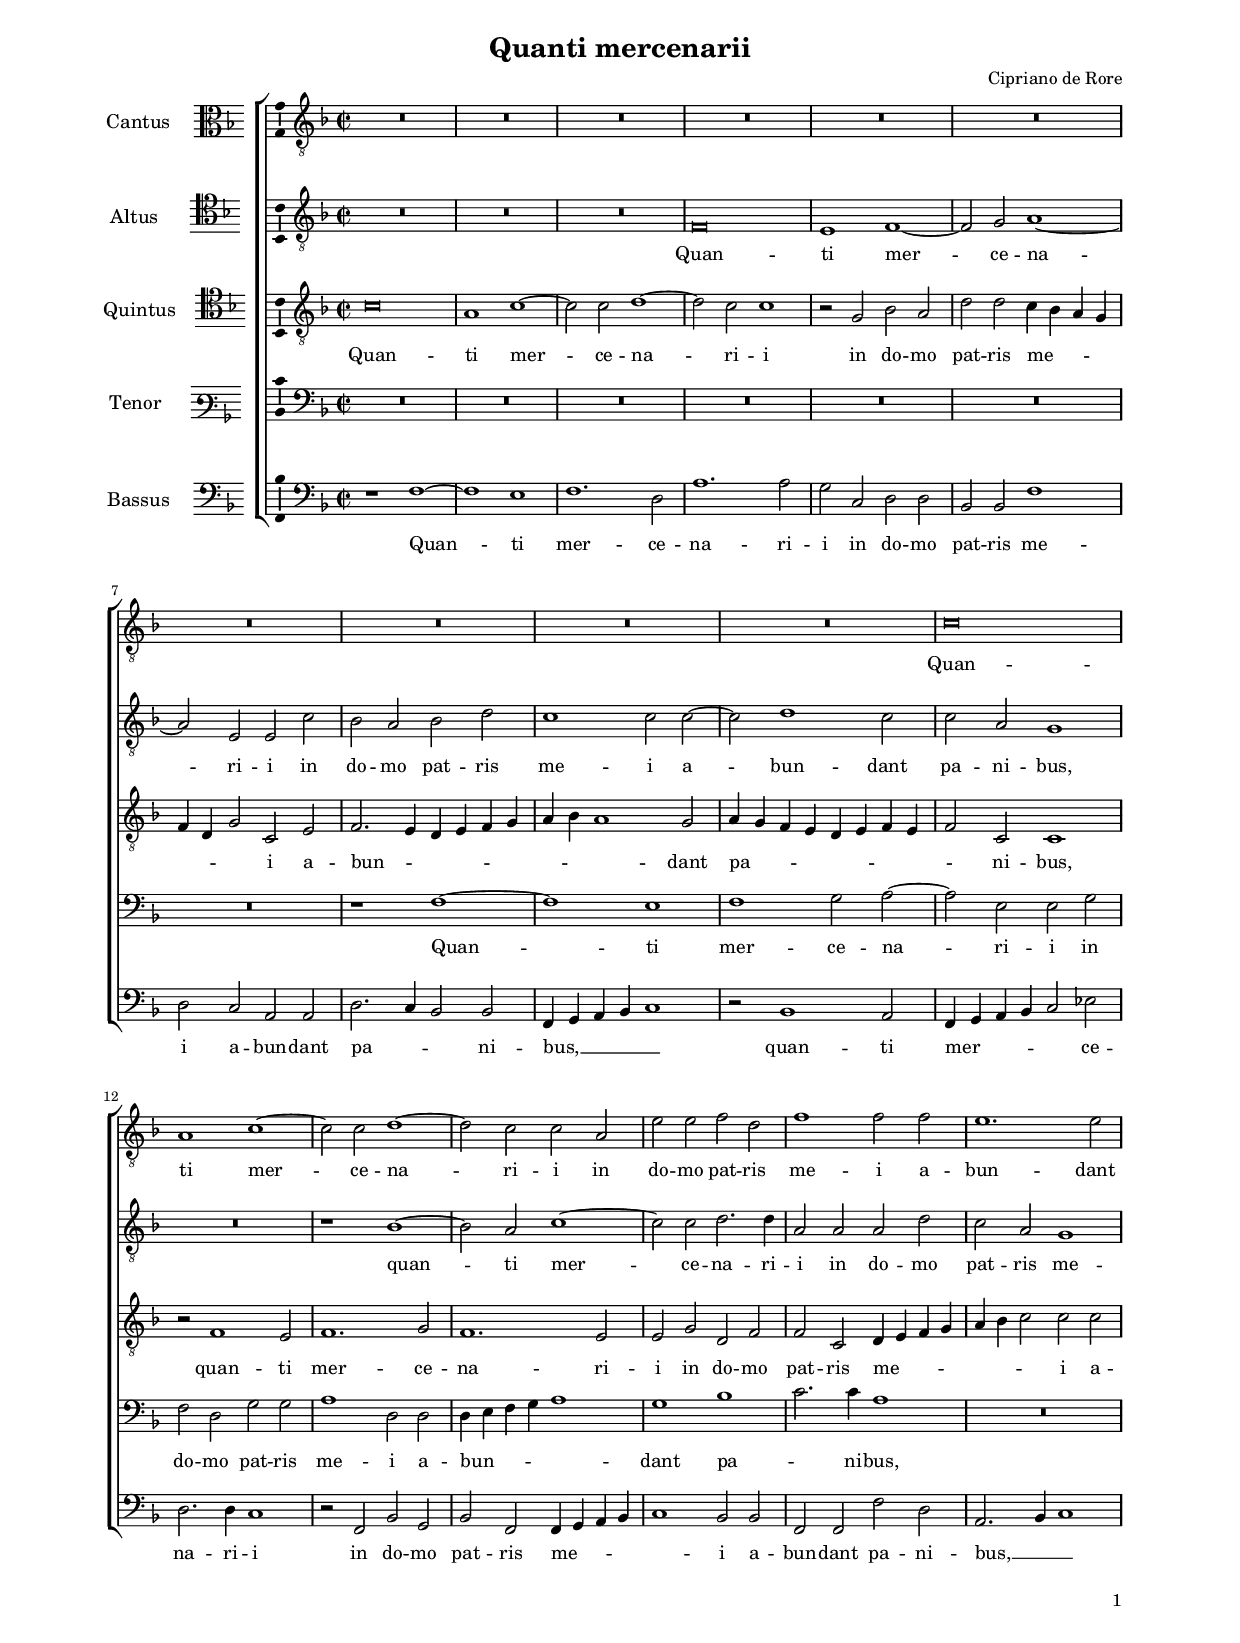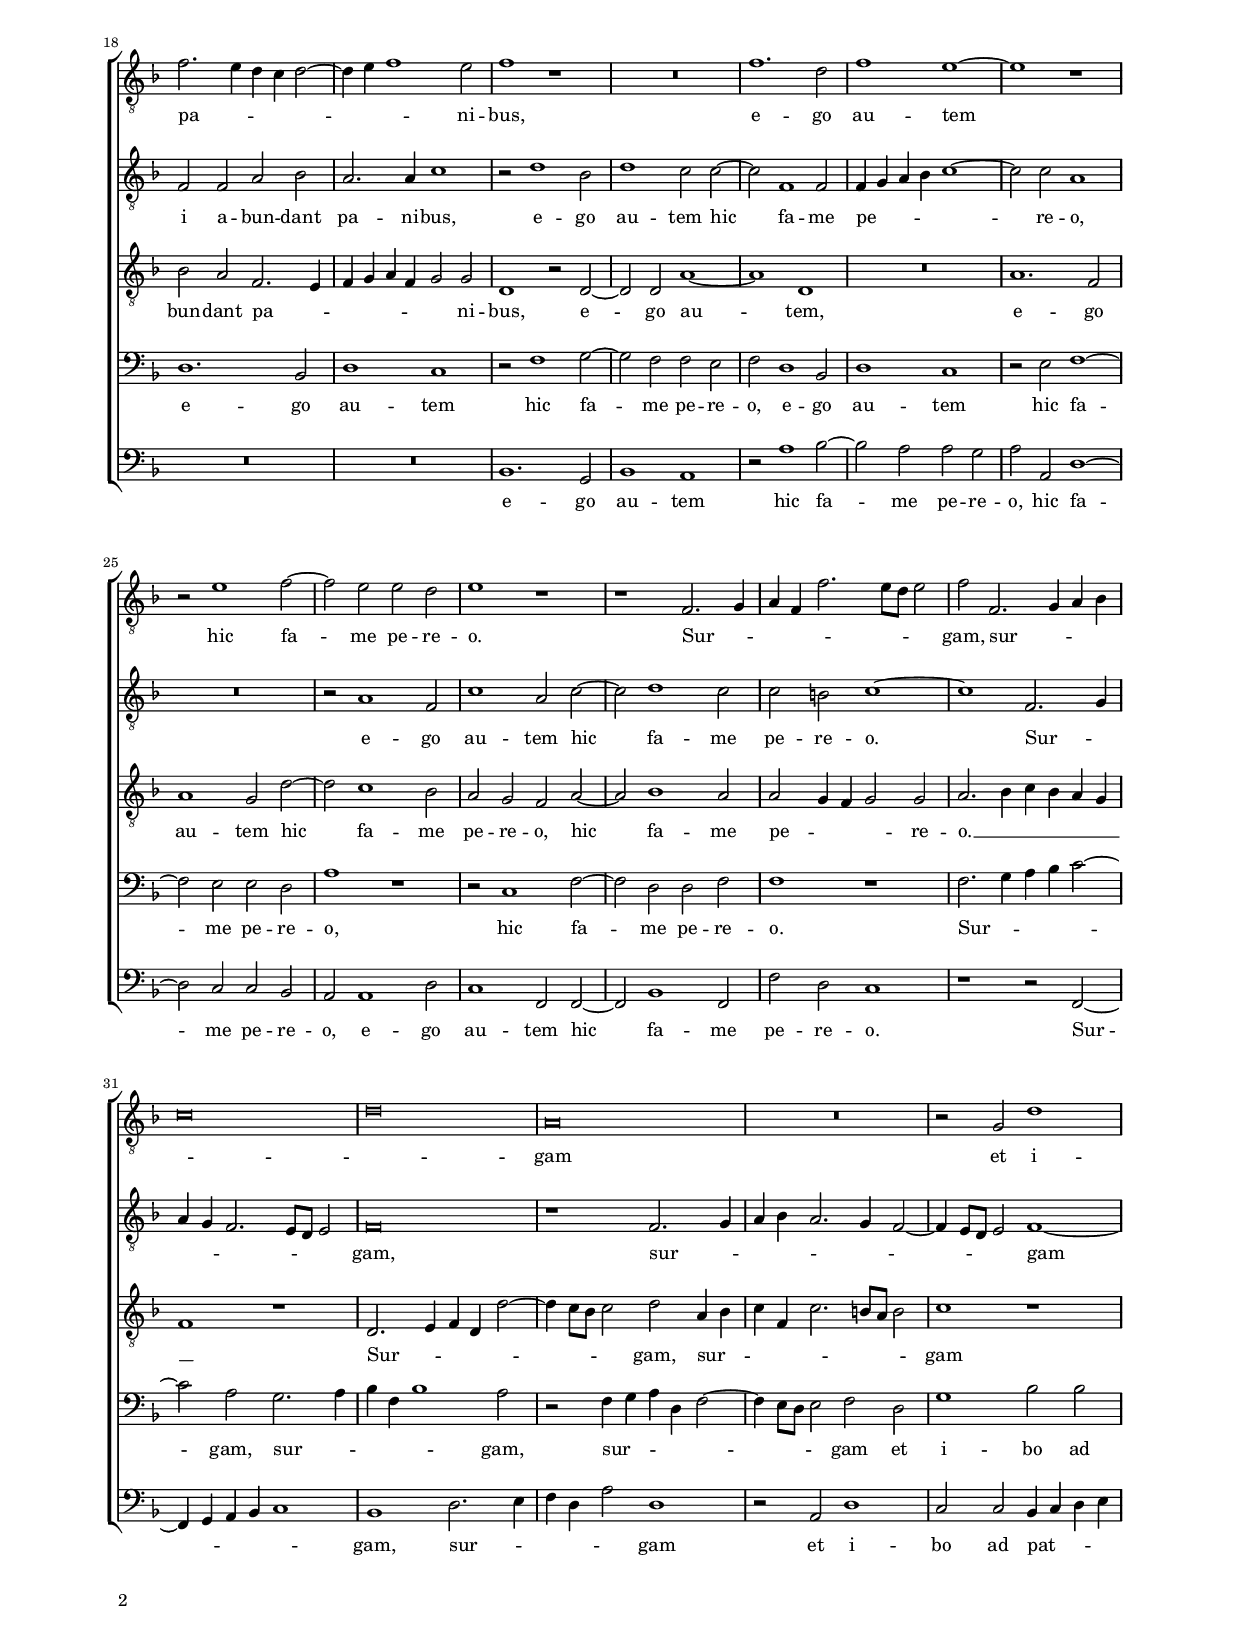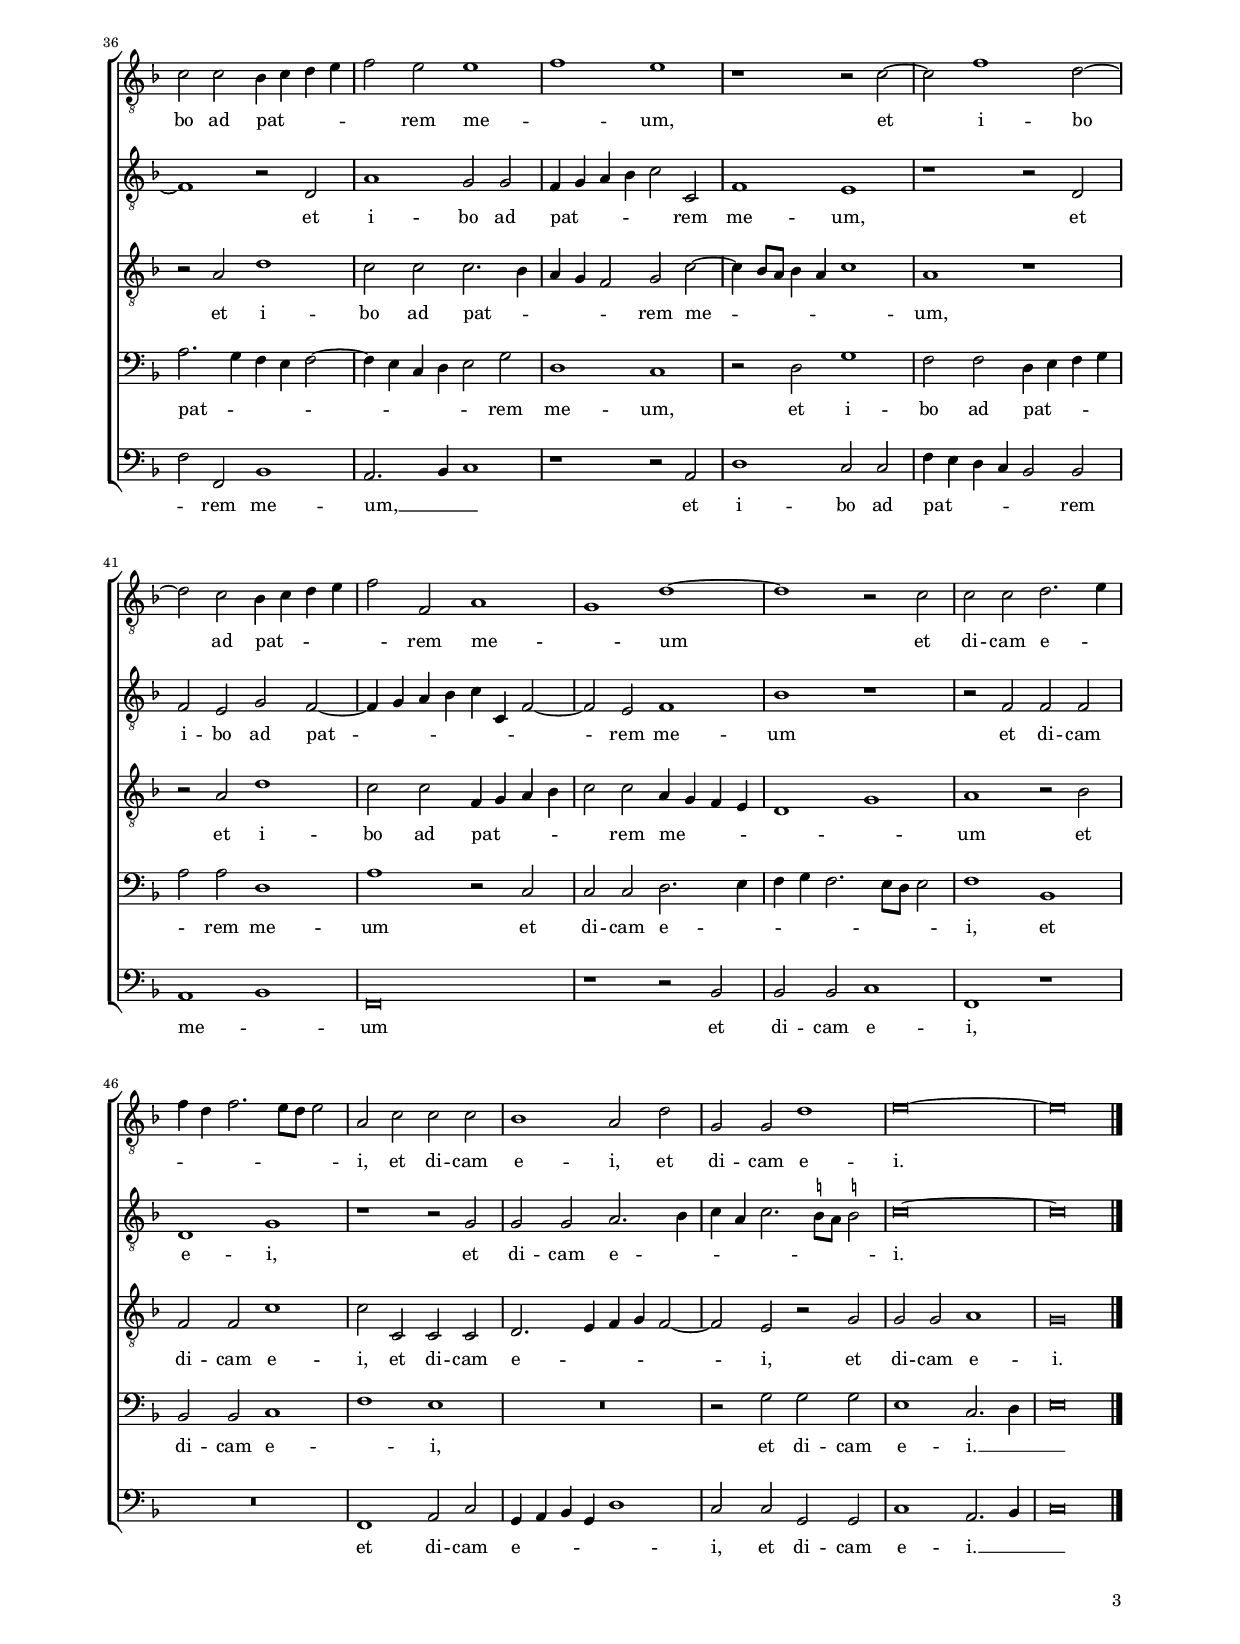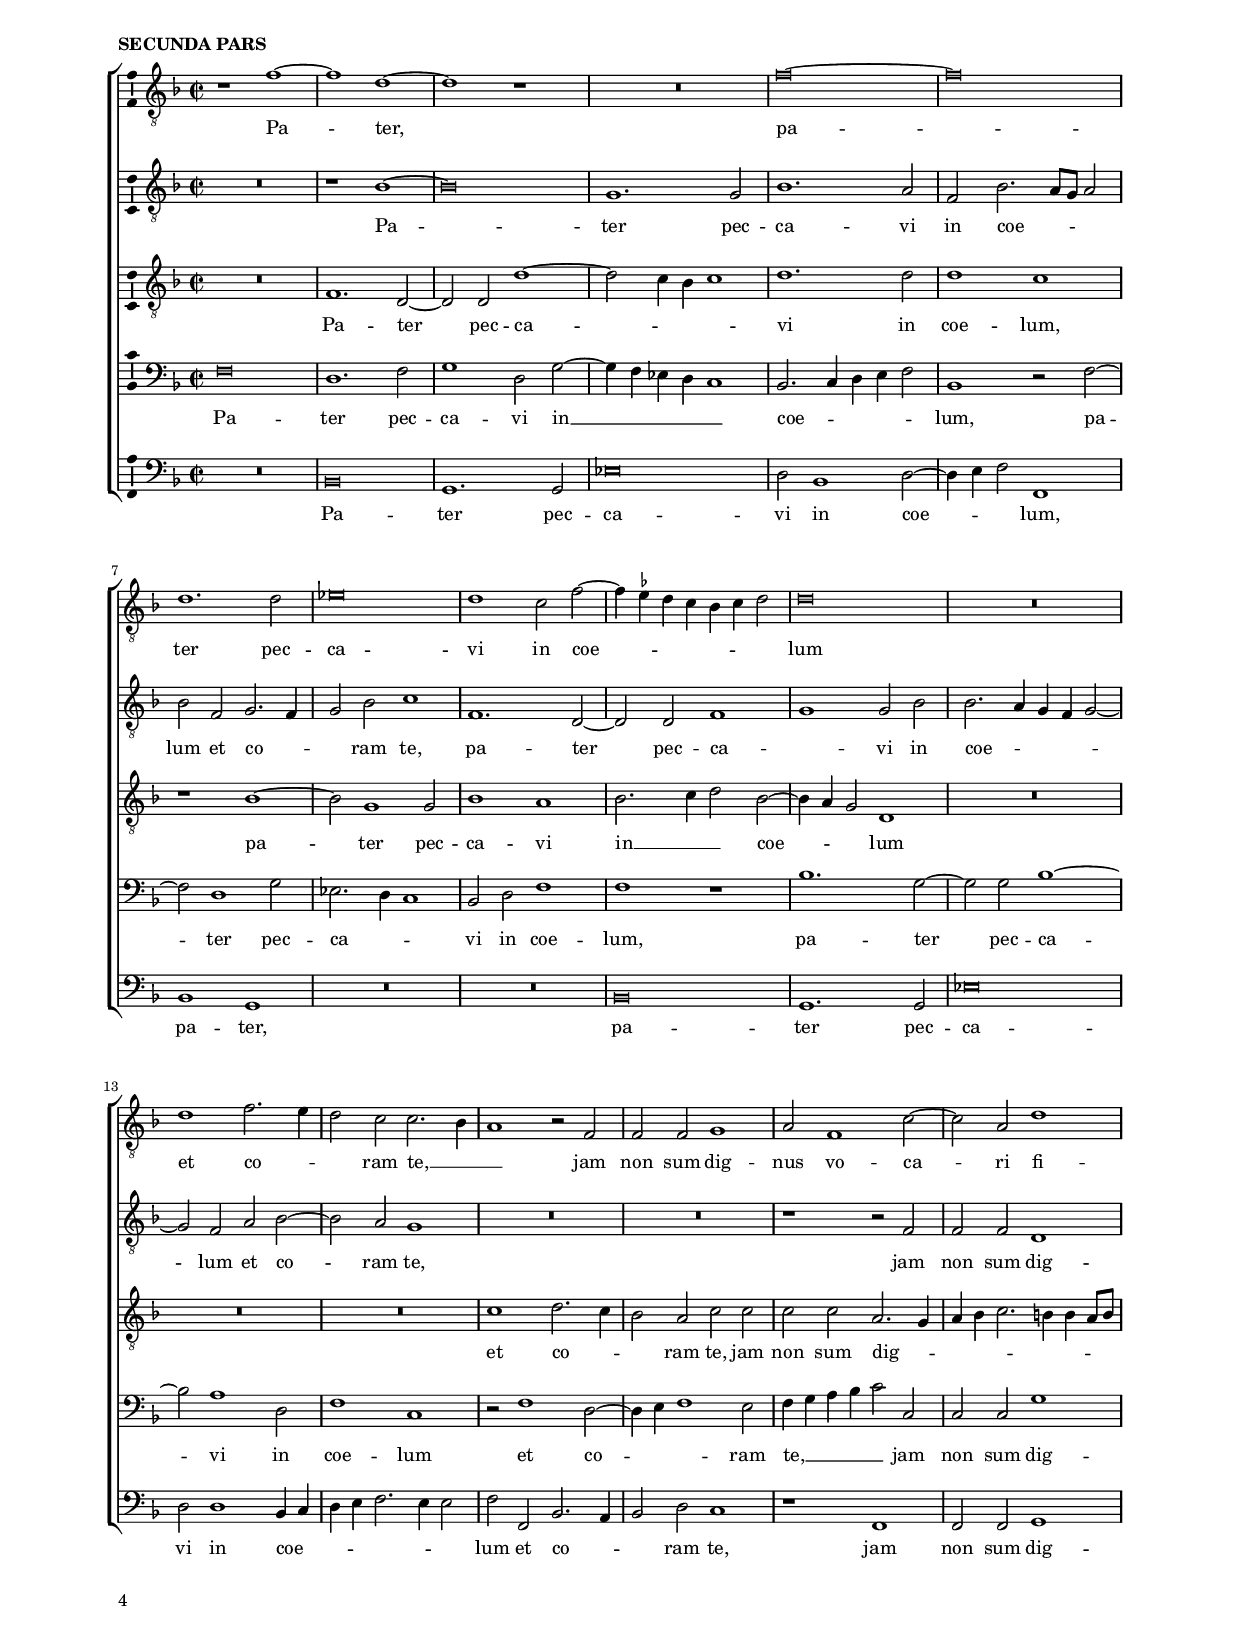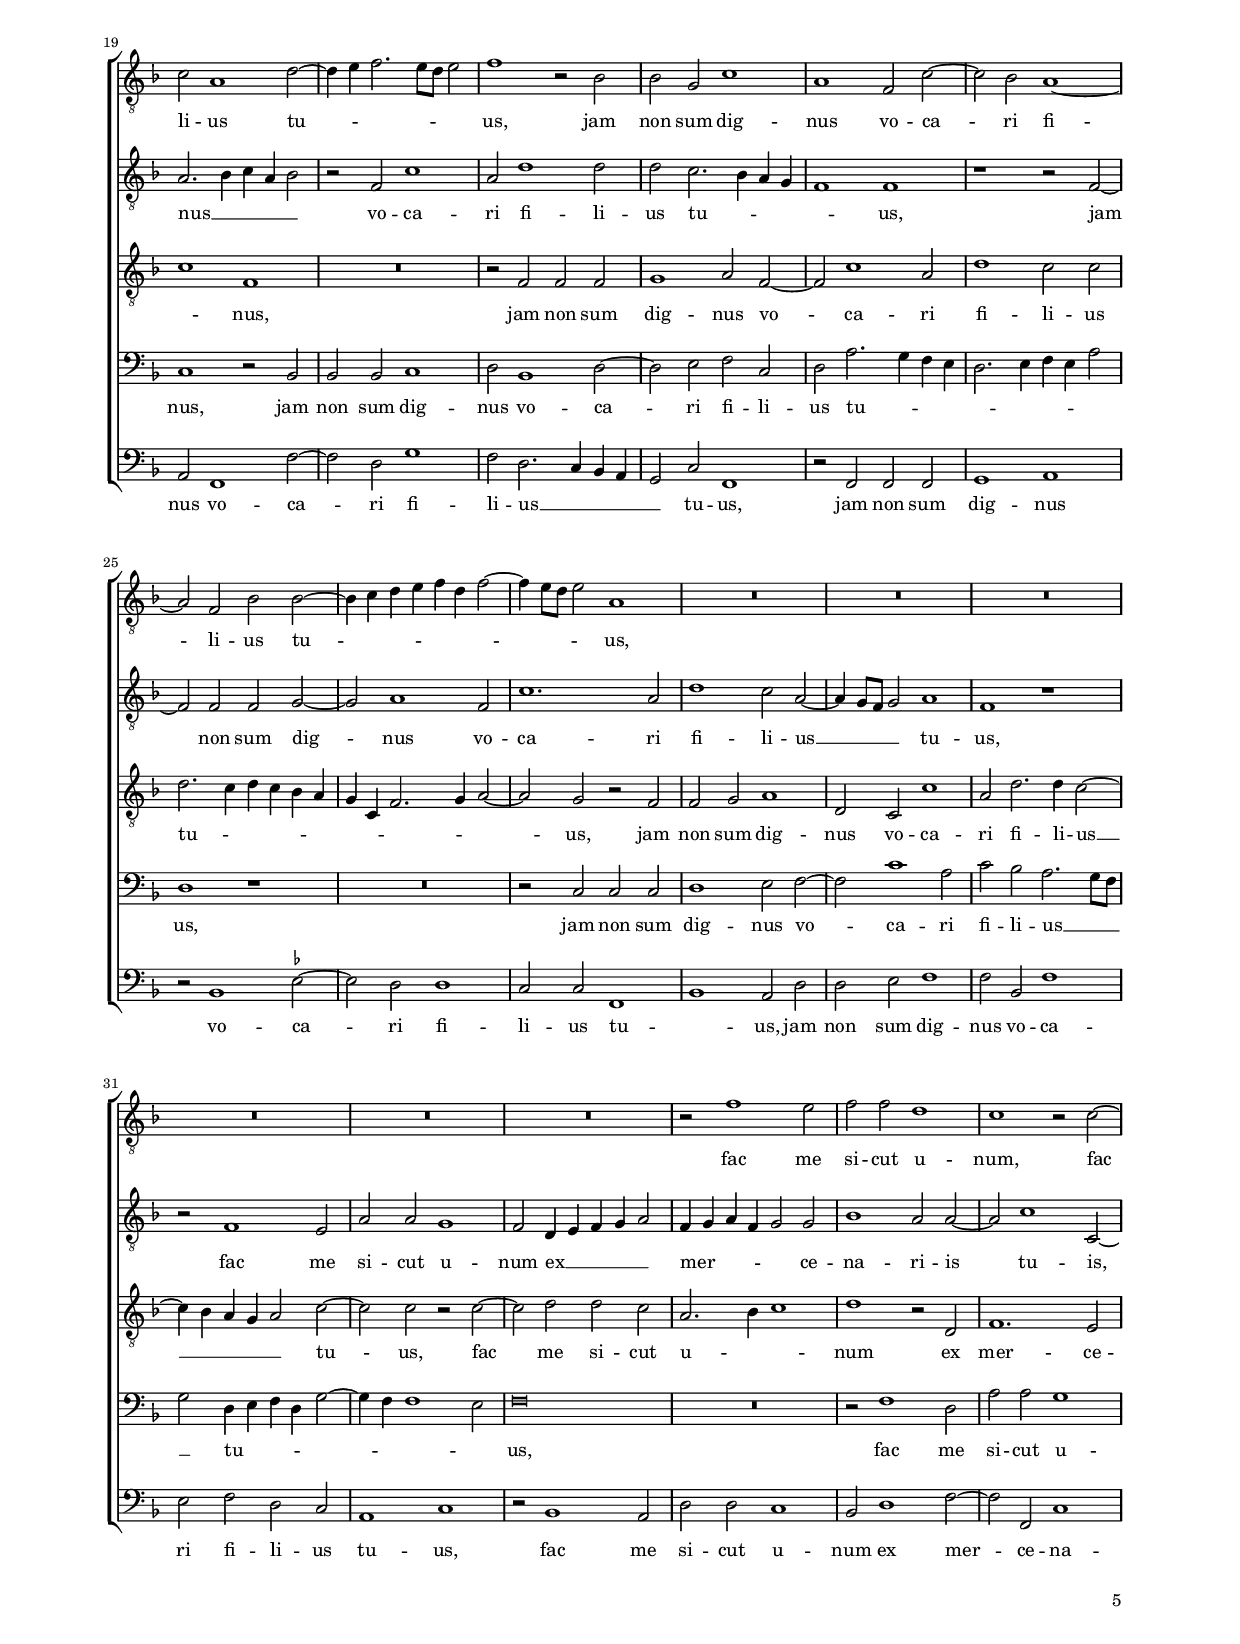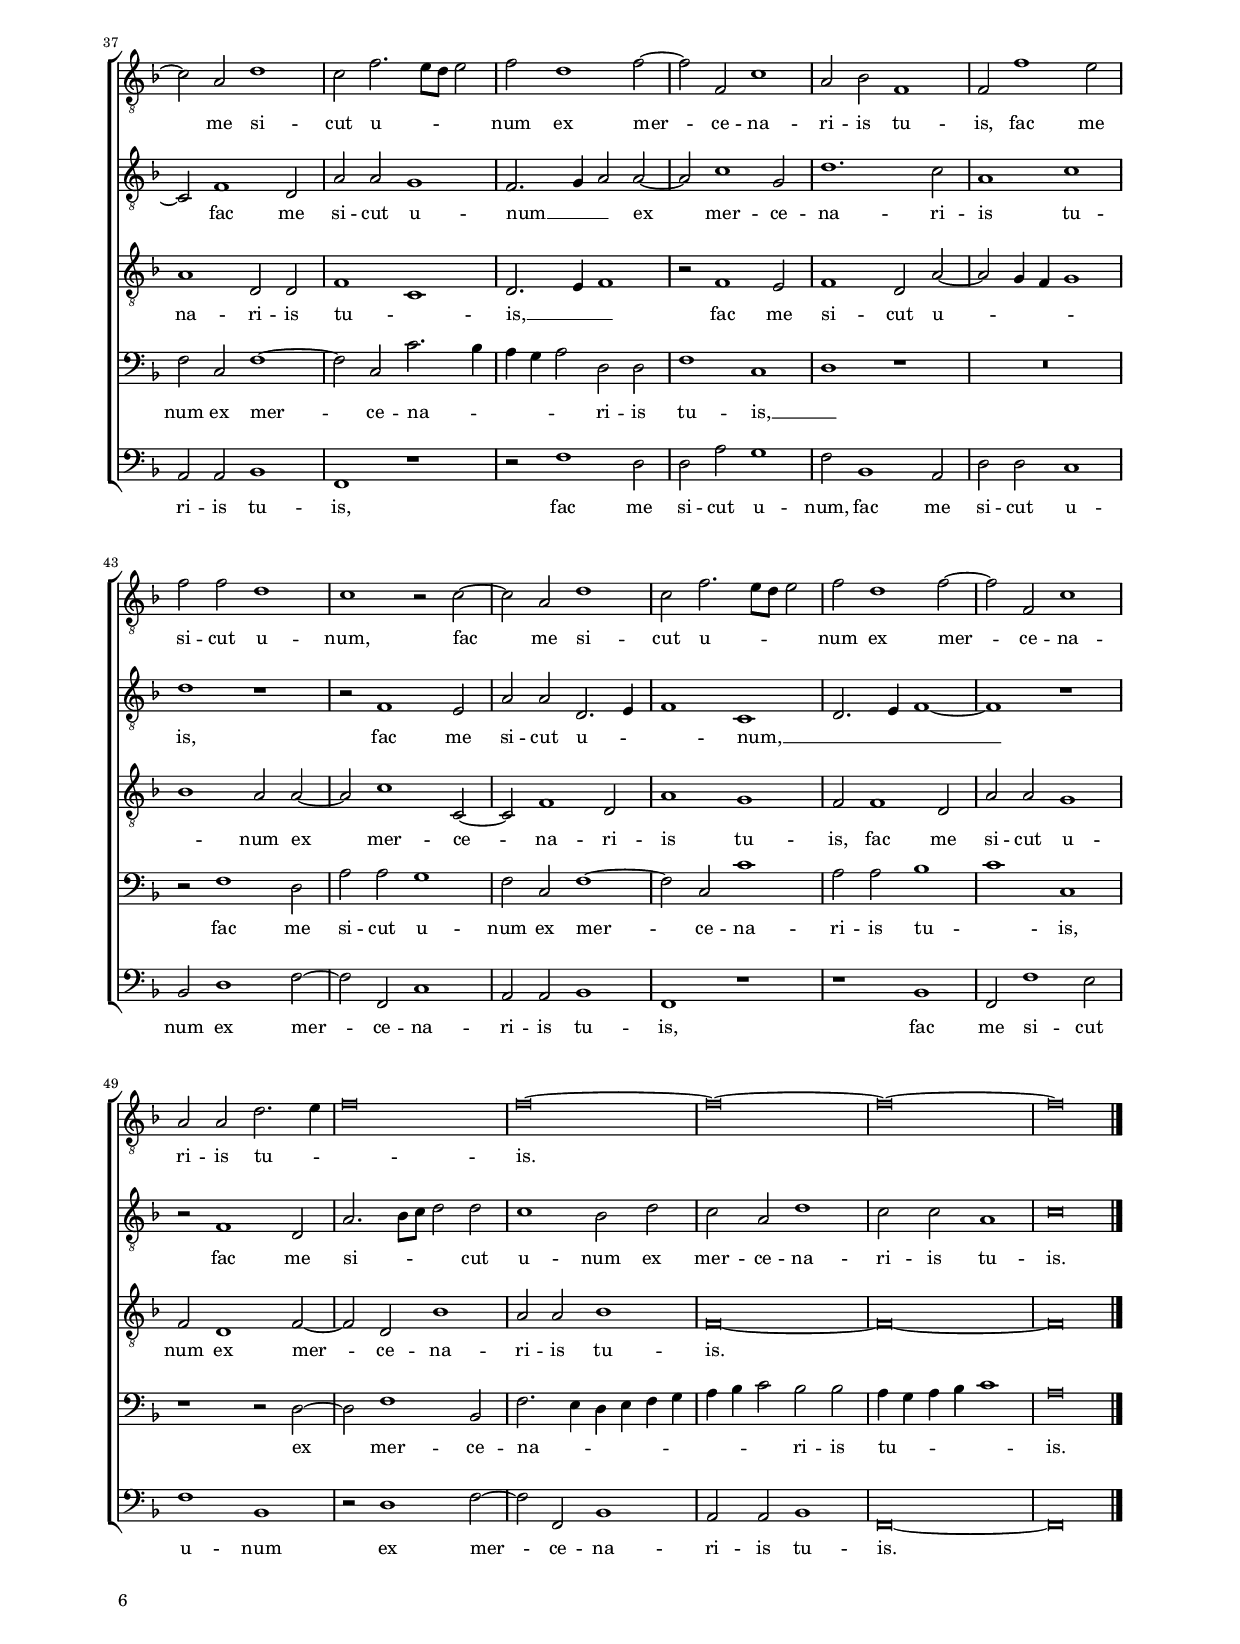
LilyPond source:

\header
{
  title="Quanti mercenarii"
  composer="Cipriano de Rore"
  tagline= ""
}

\version "2.18.2"
\language deutsch
#(set-global-staff-size 15)
% #(set-default-paper-size "letter")
#(ly:set-option 'point-and-click #f)

	
	ficta = { \once \set suggestAccidentals = ##t }
	
	forget = #(define-music-function (parser location music) (ly:music?) #{
		\accidentalStyle forget
		$music
		\accidentalStyle default
		#})
	
	m = \melisma
	me = \melismaEnd


\paper
	{
	top-margin = 1.8 \cm
	bottom-margin = 1.2 \cm
	left-margin = 2 \cm
	right-margin = 2 \cm
	ragged-bottom = ##f
	ragged-last-bottom = ##t
	print-page-number = ##f
	score-system-spacing = #'((basic-distance . 16) (minimum-distance . 14) (padding . 5) (strechability . 150))
	system-system-spacing = #'((basic-distance . 16) (minimum-distance . 14) (padding . 5) (strechability . 150))
        oddFooterMarkup=\markup   \fill-line { "" \fromproperty #'page:page-number-string }
        evenFooterMarkup=\markup  \fill-line { \fromproperty #'page:page-number-string "" }
        last-bottom-spacing = #'((basic-distance . 12) (minimum-distance . 7) (padding . 4))
%	systems-per-page = 3
%	page-count = 6
%	min-systems-per-page = 3
	}

global = {
	\key f \major
	\time 2/2 \set Score.measureLength = #(ly:make-moment 2/1)
        \set Score.tempoHideNote = ##t
        \tempo 2 = 90
        \skip 1*2*51 \bar "|."
	}
	

incipitcantus = \markup { \score {
	{
	\set Staff.instrumentName = \markup { \fontsize #1 "Cantus" }
	\key f \major
	\clef alto
	s4 \bar ""
	}
	\layout  {
	raggedright = ##t
	indent = 1.8 \cm
	line-width = 2.5 \cm
	\context { \Staff \remove Time_signature_engraver }
	\override Staff.Clef.Y-extent = #'(0 . 0)
	}} \hspace #1 }
      
      
incipitaltus = \markup { \score {
	{
	\set Staff.instrumentName = \markup { \fontsize #1 "Altus" }
	\key f \major
	\clef tenor
	s4 \bar ""
	}
	\layout  {
	raggedright = ##t
	indent = 1.8 \cm
	line-width = 2.5 \cm
	\context { \Staff \remove Time_signature_engraver }
	\override Staff.Clef.Y-extent = #'(0 . 0)
	}} \hspace #1 }
      
      
incipitquintus = \markup { \score {
	{
	\set Staff.instrumentName = \markup { \fontsize #1 "Quintus" }
	\key f \major
	\clef tenor
	s4 \bar ""
	}
	\layout  {
	raggedright = ##t
	indent = 1.8 \cm
	line-width = 2.5 \cm
	\context { \Staff \remove Time_signature_engraver }
	\override Staff.Clef.Y-extent = #'(0 . 0)
	}} \hspace #1 }
      

incipittenor = \markup { \score {
	{
	\set Staff.instrumentName = \markup { \fontsize #1 "Tenor" }
	\key f \major
	\clef varbaritone
	s4 \bar ""
	}
	\layout  {
	raggedright = ##t
	indent = 1.8 \cm
	line-width = 2.5 \cm
	\context { \Staff \remove Time_signature_engraver }
	\override Staff.Clef.Y-extent = #'(0 . 0)
	}} \hspace #1 }

      
incipitbassus = \markup { \score {
	{
	\set Staff.instrumentName = \markup { \fontsize #1 "Bassus" }
	\key f \major
	\clef bass
	s4 \bar ""
	}
	\layout  {
	raggedright = ##t
	indent = 1.8 \cm
	line-width = 2.5 \cm
	\context { \Staff \remove Time_signature_engraver }
	\override Staff.Clef.Y-extent = #'(0 . 0)
	}} \hspace #1 }


cantus =  \relative c'
	{
	R\breve
	R\breve
	R\breve
	R\breve
%5
	R\breve |
	R\breve
	R\breve
	R\breve
	R\breve
%10
	R\breve |
	c\breve
	a1 c~
	c2 c d1~
	d2 c c a
%15
	e'2 e f d |
	f1 f2 f
	e1. e2
	f2. e4 d c d2~
	d4 e f1 e2
%20
	f1 r |
	R\breve
	f1. d2
	f1 e~
	e1 r
%25
	r2 e1 f2~ |
	f2 e e d
	e1 r
	r1 f,2. g4
	a4 f f'2. e8 d e2
%30
	f2 f,2. g4 a b |
	c\breve
	d\breve
	a\breve
	R\breve
%35
	r2 g d'1 |
	c2 c b4 c d e
	f2 e e1
	f1 e
	r1 r2 c~
%40
	c2 f1 d2~ |
	d2 c b4 c d e
	f2 f, a1
	g1 d'~
	d1 r2 c
%45
	c2 c d2. e4 |
	f4 d f2. e8 d e2
	a,2 c c c
	b1 a2 d
	g,2 g d'1
%50
	e\breve~
    e\breve |
	}


altus =  \relative c'
    {
	R\breve
	R\breve
	R\breve
	f,\breve
%5
	e1 f~ |
	f2 g a1~
	a2 e e c'
	b2 a b d
	c1 c2 c~
%10
	c2 d1 c2 |
	c2 a g1
	R\breve
	r1 b~
	b2 a c1~
%15
	c2 c d2. d4 |
	a2 a a d
	c2 a g1
	f2 f a b
	a2. a4 c1
%20
	r2 d1 b2 |
	d1 c2 c~
	c2 f,1 f2
	f4 g a b c1~
	c2 c a1
%25
	R\breve |
	r2 a1 f2
	c'1 a2 c~
	c2 d1 c2
	c2 h c1~
%30
	c1 f,2. g4 |
	a4 g f2. e8 d e2
	f\breve
	r1 f2. g4
	a4 b a2. g4 f2~
%35
	f4 e8 d e2 f1~ |
	f1 r2 d
	a'1 g2 g
	f4 g a b c2 c,
	f1 e
%40
	r1 r2 d |
	f2 e g f~
	f4 g a b c c, f2~
	f2 e f1
	b1 r
%45
	r2 f f f |
	d1 g
	r1 r2 g
	g2 g a2. b4
	c4 a c2. \stemDown \ficta h8 a \stemNeutral \ficta h!2
%50
	c\breve~
    c\breve |
	}


quintus =  \relative c'
	{
	c\breve
	a1 c~
	c2 c d1~
	d2 c c1
%5
	r2 g b a |
	d2 d c4 b a g
	f4 d g2 c, e
	f2. e4 d e f g
	a4 b a1 g2
%10
	a4 g f e d e f e |
	f2 c c1
	r2 f1 e2
	f1. g2
	f1. e2
%15
	e2 g d f |
	f2 c d4 e f g
	a4 b c2 c c
	b2 a f2. e4
	f4 g a f g2 g
%20
	d1 r2 d~ |
	d2 d a'1~
	a1 d,
	R\breve
	a'1. f2
%25
	a1 g2 d'~ |
	d2 c1 b2
	a2 g f a~
	a2 b1 a2
	a2 g4 f g2 g
%30
	a2. b4 c b a g |
	f1 r
	d2. e4 f d d'2~
	d4 c8 b c2 d a4 b
	c4 f, c'2. h8 a h2
%35
	c1 r |
	r2 a d1
	c2 c c2. b4
	a4 g f2 g c~
	c4 b8 a b4 a c1 
%40
	a1 r |
	r2 a d1
	c2 c f,4 g a b
	c2 c a4 g f e
	d1 g
%45
	a1 r2 b |
	f2 f c'1
	c2 c, c c
	d2. e4 f g f2~
	f2 e r g
%50
	g2 g a1 |
	g\breve |
	}


tenor  =  \relative c
	{
	R\breve
	R\breve
	R\breve
	R\breve
%5
	R\breve |
	R\breve
	R\breve
	r1 f~
	f1 e
%10
	f1 g2 a~ |
	a2 e e g
	f2 d g g
	a1 d,2 d
	d4 e f g a1
%15
	g1 b |
	c2. c4 a1
	R\breve
	d,1. b2
	d1 c
%20
	r2 f1 g2~ |
	g2 f f e
	f2 d1 b2
	d1 c
	r2 e f1~
%25
	f2 e e d |
	a'1 r
	r2 c,1 f2~
	f2 d d f
	f1 r
%30
	f2. g4 a b c2~ |
	c2 a g2. a4
	b4 f b1 a2
	r2 f4 g a d, f2~
	f4 e8 d e2 f2 d
%35
	g1 b2 b |
	a2. g4 f e f2~
	f4 e c d e2 g
	d1 c
	r2 d g1
%40
	f2 f d4 e f g |
	a2 a d,1
	a'1 r2 c,
	c2 c d2. e4
	f4 g f2. e8 d e2
%45
	f1 b, |
	b2 b c1
	f1 e
	R\breve
	r2 g g g
%50
	e1 c2. d4 |
	e\breve |
	}


bassus  =  \relative c
	{
	r1 f~
	f1 e
	f1. d2
	a'1. a2
%5
	g2 c, d d |
	b2 b f'1
	d2 c a a
	d2. c4 b2 b
	f4 g a b c1
%10
	r2 b1 a2 |
	f4 g a b c2 es
	d2. d4 c1
	r2 f, b g
	b2 f f4 g a b
%15
	c1 b2 b |
	f2 f f' d
	a2. b4 c1
	R\breve
	R\breve
%20
	b1. g2 |
	b1 a
	r2 a'1 b2~
	b2 a a g
	a2 a, d1~
%25
	d2 c c b |
	a2 a1 d2
	c1 f,2 f~
	f2 b1 f2
	f'2 d c1
%30
	r1 r2 f,~ |
	f4 g a b c1
	b1 d2. e4
	f4 d a'2 d,1
	r2 a d1
%35
	c2 c b4 c d e |
	f2 f, b1
	a2. b4 c1
	r1 r2 a
	d1 c2 c
%40
	f4 e d c b2 b |
	a1 b
	f\breve
	r1 r2 b
	b2 b c1
%45
	f,1 r |
	R\breve
	f1 a2 c
	g4 a b g d'1
	c2 c g g
%50
	c1 a2. b4 |
	c\breve |
	}


lyricscantus = \lyricmode {
	Quan -- ti mer -- ce -- na -- ri -- i in do -- mo pat -- ris me -- i a -- bun -- dant pa -- _ _ _ _ _ _ ni -- bus,
    e -- go au -- tem hic fa -- me pe -- re -- o.
    Sur -- _ _ _ _ _ _ _ gam,
    sur -- _ _ _ _ _ gam
    et i -- bo ad pat -- _ _ _ _ rem me -- _ um,
    et i -- bo ad pat -- _ _ _ _ rem me -- _ um
    et di -- cam e -- _ _ _ _ _ _ _ i,
    et di -- cam e -- i,
    et di -- cam e -- i.
	}


lyricsaltus = \lyricmode {
	Quan -- ti mer -- ce -- na -- ri -- i in do -- mo pat -- ris me -- i a -- bun -- dant pa -- ni -- bus,
    quan -- ti mer -- ce -- na -- ri -- i in do -- mo pat -- ris me -- i a -- bun -- dant pa -- ni -- bus,
    e -- go au -- tem hic fa -- me pe -- _ _ _ _ re -- o,
    e -- go au -- tem hic fa -- me pe -- re -- o.
    Sur -- _ _ _ _ _ _ _ gam,
    sur -- _ _ _ _ _ _ _ _ _ gam
    et i -- bo ad pat -- _ _ _ _ rem me -- um,
    et i -- bo ad pat -- _ _ _ _ _ _ rem me -- um
    et di -- cam e -- i,
    et di -- cam e -- _ _ _ _ _ _ _ i.
	}


lyricsquintus = \lyricmode {
	Quan -- ti mer -- ce -- na -- ri -- i in do -- mo pat -- ris me -- _ _ _ _ _ _ i
    a -- bun -- _ _ _ _ _ _ _ _ dant pa -- _ _ _ _ _ _ _ _ ni -- bus,
    quan -- ti mer -- ce -- na -- ri -- i in do -- mo pat -- ris me -- _ _ _ _ _ _ i 
    a -- bun -- dant pa -- _ _ _ _ _ _ ni -- bus,
    e -- go au -- tem,
    e -- go au -- tem hic fa -- me pe -- re -- o,
    hic fa -- me pe -- _ _ _ re -- o. __ _ _ _ _ _ _
    Sur -- _ _ _ _ _ _ _ gam,
    sur -- _ _ _ _ _ _ _ gam
    et i -- bo ad pat -- _ _ _ _ rem me -- _ _ _ _ _ um,
    et i -- bo ad pat -- _ _ _ _ rem me -- _ _ _ _ _ um
    et di -- cam e -- i,
    et di -- cam e -- _ _ _ _ i,
    et di -- cam e -- i.
	}


lyricstenor = \lyricmode {
	Quan -- ti mer -- ce -- na -- ri -- i in do -- mo pat -- ris me -- i a -- bun -- _ _ _ _ dant pa -- _ ni -- bus,
    e -- go au -- tem hic fa -- me pe -- re -- o,
    e -- go au -- tem hic fa -- me pe -- re -- o,
    hic fa -- me pe -- re -- o.
    Sur -- _ _ _ _ gam,
    sur -- _ _ _ _ gam,
    sur -- _ _ _ _ _ _ _ gam
    et i -- bo ad pat -- _ _ _ _ _ _ _ _ rem me -- um,
    et i -- bo ad pat -- _ _ _ _ rem me -- um
    et di -- cam e -- _ _ _ _ _ _ _ i,
    et di -- cam e -- _ i,
    et di -- cam e -- i. __ _ _
	}


lyricsbassus = \lyricmode {
	Quan -- ti mer -- ce -- na -- ri -- i in do -- mo pat -- ris me -- i 
    a -- bun -- dant pa -- _ _ ni -- bus, __ _ _ _ _
    quan -- ti mer -- _ _ _ _ ce -- na -- ri -- i in do -- mo pat -- ris me -- _ _ _ _ i 
    a -- bun -- dant pa -- ni -- bus, __ _ _
    e -- go au -- tem hic fa -- me pe -- re -- o,
    hic fa -- me pe -- re -- o,
    e -- go au -- tem hic fa -- me pe -- re -- o.
    Sur -- _ _ _ _ gam,
    sur -- _ _ _ _ gam
    et i -- bo ad pat -- _ _ _ _ rem me -- um, __ _ _
    et i -- bo ad pat -- _ _ _ _ rem me -- _ um
    et di -- cam e -- i,
    et di -- cam e -- _ _ _ _ i,
    et di -- cam e -- i. __ _ _
	}


\score
{  
	% \transpose {
	\new ChoirStaff \with { \override StaffGrouper.staff-staff-spacing.basic-distance = #12 }
	<<

	\new Staff << \global
	\new Voice="v1" {
		\set Staff.instrumentName=\incipitcantus
		\set Staff.midiInstrument = "reed organ"
		\clef "G_8"
		\cantus }
	\new Lyrics \lyricsto "v1" {\lyricscantus }
	>>


	\new Staff << \global
	\new Voice="v2" {
		\set Staff.instrumentName=\incipitaltus
		\set Staff.midiInstrument = "reed organ"
                \clef "G_8"
		\altus}
	\new Lyrics \lyricsto "v2" {\lyricsaltus }
	>>


	\new Staff << \global
	\new Voice="v5" {
		\set Staff.instrumentName=\incipitquintus
		\set Staff.midiInstrument = "reed organ"
		\clef "G_8"
		\quintus}
	\new Lyrics \lyricsto "v5" {\lyricsquintus }
	>>


	\new Staff << \global
	\new Voice="v3" {
		\set Staff.instrumentName=\incipittenor
		\set Staff.midiInstrument = "reed organ"
		\clef bass
		\tenor }
	\new Lyrics \lyricsto "v3" {\lyricstenor }
	>>


	\new Staff << \global
	\new Voice="v4" {
		\set Staff.instrumentName=\incipitbassus
		\set Staff.midiInstrument = "reed organ"
		\clef bass
		\bassus }
	\new Lyrics \lyricsto "v4" {\lyricsbassus}
	>>

	>>
	% } % transpose

	\layout
	{
	indent = 2.5 \cm
	\context { \Staff \override TimeSignature.break-visibility = #end-of-line-invisible }
	\context { \Lyrics \override VerticalAxisGroup.nonstaff-relatedstaff-spacing.padding = #1.4 }
%	\context { \Lyrics \override LyricText.font-size = #1 }
	\context { \Staff \consists "Ambitus_engraver" }
	\context { \Score \override BarNumber.padding = #2 }
	\context { \Voice \override NoteHead.style = #'baroque }
	}


\midi
	{
	}

}

%%%%%%%%%%%%%%%%%%%%  SECUNDA PARS %%%%%%%%%%%%%%%%%%%%


global = {
	\key f \major
	\time 2/2 \set Score.measureLength = #(ly:make-moment 2/1)
    \set Score.tempoHideNote = ##t
    \tempo 2 = 90
    \skip 1*2*54 \bar "|."
	}


cantus =  \relative c'
	{
    r1 f~    
	f1 d~
	d1 r
	R\breve
%5
	f\breve~ |
	f\breve
	d1. d2
	es\breve
	d1 c2 f~
%10
	f4 \ficta es d c b c d2 |
	d\breve
	R\breve
	d1 f2. e4
	d2 c c2. b4
%15
	a1 r2 f |
	f2 f g1
	a2 f1 c'2~
	c2 a d1
	c2 a1 d2~
%20
	d4 e f2. e8 d e2 |
	f1 r2 b,
	b2 g c1
	a1 f2 c'~
	c2 b a1~
%25
	a2 f b b~ |
	b4 c d e f d f2~
	f4 e8 d e2 a,1
	R\breve
	R\breve
%30
	R\breve
	R\breve
	R\breve
	R\breve
	r2 f'1 e2
%35
	f2 f d1 |
	c1 r2 c~
	c2 a d1
	c2 f2. e8 d e2
	f2 d1 f2~
%40
	f2 f, c'1 |
	a2 b f1
	f2 f'1 e2
	f2 f d1
	c1 r2 c~
%45
	c2 a d1 |
	c2 f2. e8 d e2
	f2 d1 f2~
	f2 f, c'1
	a2 a d2. e4
%50
	f\breve |
	f\breve~
    f\breve~
    f\breve~
    f\breve |
	}


altus =  \relative c'
    {
	R\breve
	r1 b~
	b\breve
	g1. g2
%5
	b1. a2 |
	f2 b2. a8 g a2
	b2 f g2. f4
	g2 b c1
	f,1. d2~
%10
	d2 d f1 |
	g1 g2 b
	b2. a4 g f g2~
	g2 f a b~
	b2 a g1
%15
	R\breve |
	R\breve
	r1 r2 f
	f2 f d1
	a'2. b4 c a b2
%20
	r2 f c'1 |
	a2 d1 d2
	d2 c2. b4 a g
	f1 f
	r1 r2 f~
%25
	f2 f f g~ |
	g2 a1 f2
	c'1. a2
	d1 c2 a~
	a4 g8 f g2 a1
%30
	f1 r |
	r2 f1 e2
	a2 a g1
	f2 d4 e f g a2
	f4 g a f g2 g
%35
	b1 a2 a~ |
	a2 c1 c,2~
	c2 f1 d2
	a'2 a g1
	f2. g4 a2 a~
%40
	a2 c1 g2 |
	d'1. c2
	a1 c
	d1 r
	r2 f,1 e2
%45
	a2 a d,2. e4 |
	f1 c
	d2. e4 f1~
	f1 r
	r2 f1 d2
%50
	a'2. b8 c d2 d |
	c1 b2 d
	c2 a d1
	c2 c a1
	c\breve |
	}


quintus =  \relative c'
	{
	R\breve
	f,1. d2~
	d2 d d'1~
	d2 c4 b c1
%5
	d1. d2 |
	d1 c
	r1 b~
	b2 g1 g2
	b1 a
%10
	b2. c4 d2 b~ |
	b4 a g2 d1
	R\breve
	R\breve
	R\breve
%15
	c'1 d2. c4 |
	b2 a c c
	c2 c a2. g4
	a4 b c2. h4 h a8 h
	c1 f,
%20
	R\breve |
	r2 f f f
	g1 a2 f~
	f2 c'1 a2
	d1 c2 c
%25
	d2. c4 d c b a |
	g4 c, f2. g4 a2~
	a2 g r f
	f2 g a1
	d,2 c c'1
%30
	a2 d2. d4 c2~ |
	c4 b a g a2 c~
	c2 c r c~
	c2 d d c
	a2. b4 c1
%35
	d1 r2 d, |
	f1. e2
	a1 d,2 d
	f1 c
	d2. e4 f1
%40
	r2 f1 e2 |
	f1 d2 a'~
	a2 g4 f g1
	b1 a2 a~
	a2 c1 c,2~
%45
	c2 f1 d2 |
	a'1 g
	f2 f1 d2
	a'2 a g1
	f2 d1 f2~
%50
	f2 d b'1 |
	a2 a b1
	f\breve~
	f\breve~
	f\breve |
	}


tenor  =  \relative c
	{
	f\breve
	d1. f2
	g1 d2 g~
	g4 f es d c1
%5
	b2. c4 d e f2 |
	b,1 r2 f'~
	f2 d1 g2
	es2. d4 c1
	b2 d f1
%10
	f1 r |
	b1. g2~
	g2 g b1~
	b2 a1 d,2
	f1 c
%15
	r2 f1 d2~ |
	d4 e f1 e2
	f4 g a b c2 c,
	c2 c g'1
	c,1 r2 b
%20
	b2 b c1 |
	d2 b1 d2~
	d2 e f c
	d2 a'2. g4 f e
	d2. e4 f e a2
%25
	d,1 r |
	R\breve
	r2 c c c
	d1 e2 f~
	f2 c'1 a2
%30
	c2 b a2. g8 f |
	g2 d4 e f d g2~
	g4 f f1 e2
	f\breve
	R\breve
%35
	r2 f1 d2 |
	a'2 a g1
	f2 c f1~
	f2 c c'2. b4
	a4 g a2 d, d
%40
	f1 c |
	d1 r
	R\breve
	r2 f1 d2
	a'2 a g1
%45
	f2 c f1~ |
	f2 c c'1
	a2 a b1
	c1 c,
	r1 r2 d~
%50
	d2 f1 b,2 |
	f'2. e4 d e f g
	a4 b c2 b b
	a4 g a b c1
	a\breve |
	}


bassus  =  \relative c
	{
	R\breve
	b\breve
	g1. g2
	es'\breve
%5
	d2 b1 d2~ |
	d4 e f2 f,1
	b1 g
	R\breve
	R\breve
%10
	b\breve |
	g1. g2
	es'\breve
	d2 d1 b4 c
	d4 e f2. e4 e2
%15
	f2 f, b2. a4 |
	b2 d c1
	r1 f,
	f2 f g1
	a2 f1 f'2~
%20
	f2 d g1 |
	f2 d2. c4 b a
	g2 c f,1
	r2 f f f
	g1 a
%25
	r2 b1 \ficta es2~ |
	\ficta es2 d d1
	c2 c f,1
	b1 a2 d
	d2 e f1
%30
	f2 b, f'1 |
	e2 f d c
	a1 c
	r2 b1 a2
	d2 d c1
%35
	b2 d1 f2~ |
	f2 f, c'1
	a2 a b1
	f1 r
	r2 f'1 d2
%40
	d2 a' g1 |
	f2 b,1 a2
	d2 d c1
	b2 d1 f2~
	f2 f, c'1
%45
	a2 a b1 |
	f1 r
	r1 b
	f2 f'1 e2
	f1 b,
%50
	r2 d1 f2~ |
	f2 f, b1
	a2 a b1
	f\breve~
	f\breve |
	}


lyricscantus = \lyricmode {
	Pa -- ter,
    pa -- ter pec -- ca -- vi in coe -- _ _ _ _ _ _ lum et co -- _ _ ram te, __ _ _
    jam non sum dig -- nus vo -- ca -- ri fi -- li -- us tu -- _ _ _ _ _ us,
    jam non sum dig -- nus vo -- ca -- ri fi -- li -- us tu -- _ _ _ _ _ _ _ _ _ us,
    fac me si -- cut u -- num,
    fac me si -- cut u -- _ _ _ num ex mer -- ce -- na -- ri -- is tu -- is,
    fac me si -- cut u -- num,
    fac me si -- cut u -- _ _ _ num ex mer -- ce -- na -- ri -- is tu -- _ _ is.
	}


lyricsaltus = \lyricmode {
	Pa -- ter pec -- ca -- vi in coe -- _ _ _ lum et co -- _ _ ram te,
    pa -- ter pec -- ca -- _ vi in coe -- _ _ _ _ lum et co -- ram te,
    jam non sum dig -- nus __ _ _ _ _ vo -- ca -- ri fi -- li -- us tu -- _ _ _ _ us,
    jam non sum dig -- nus vo -- ca -- ri fi -- li -- us __ _ _ _ tu -- us,
    fac me si -- cut u -- num ex __ _ _ _ _ mer -- _ _ _ _ ce -- na -- ri -- is tu -- is,
    fac me si -- cut u -- num __ _ _ ex mer -- ce -- na -- ri -- is tu -- is,
    fac me si -- cut u -- _ _ num, __ _ _ _
    fac me si -- _ _ _ cut u -- num ex mer -- ce -- na -- ri -- is tu -- is.
	}


lyricsquintus = \lyricmode {
	Pa -- ter pec -- ca -- _ _ _ vi in coe -- lum,
    pa -- ter pec -- ca -- vi in __ _ _ coe -- _ _ lum et co -- _ _ ram te,
    jam non sum dig -- _ _ _ _ _ _ _ _ _ nus,
    jam non sum dig -- nus vo -- ca -- ri fi -- li -- us tu -- _ _ _ _ _ _ _ _ _ _ us,
    jam non sum dig -- nus vo -- ca -- ri fi -- li -- us __ _ _ _ _ tu -- us,
    fac me si -- cut u -- _ _ num ex mer -- ce -- na -- ri -- is tu -- _ is, __ _ _
    fac me si -- cut u -- _ _ _ _ num ex mer -- ce -- na -- ri -- is tu -- is,
    fac me si -- cut u -- num ex mer -- ce -- na -- ri -- is tu -- is.
	}


lyricstenor = \lyricmode {
	Pa -- ter pec -- ca -- vi in __ _ _ _ _ coe -- _ _ _ _ lum,
    pa -- ter pec -- ca -- _ _ vi in coe -- lum,
    pa -- ter pec -- ca -- vi in coe -- lum et co -- _ _ ram te, __ _ _ _ _
    jam non sum dig -- nus,
    jam non sum dig -- nus vo -- ca -- ri fi -- li -- us tu -- _ _ _ _ _ _ _ _ us,
    jam non sum dig -- nus vo -- ca -- ri fi -- li -- us __ _ _ _ tu -- _ _ _ _ _ _ _ us,
    fac me si -- cut u -- num ex mer -- ce -- na -- _ _ _ _ ri -- is tu -- is, __ _
    fac me si -- cut u -- num ex mer -- ce -- na -- ri -- is tu -- _ is,
    ex mer -- ce -- na -- _ _ _ _ _ _ _ _ ri -- is tu -- _ _ _ _ is.
	}


lyricsbassus = \lyricmode {
	Pa -- ter pec -- ca -- vi in coe -- _ _ lum,
    pa -- ter,
    pa -- ter pec -- ca -- vi in coe -- _ _ _ _ _ _ lum et co -- _ _ ram te,
    jam non sum dig -- nus vo -- ca -- ri fi -- li -- us __ _ _ _ _ tu -- us,
    jam non sum dig -- nus vo -- ca -- ri fi -- li -- us tu -- _ us,
    jam non sum dig -- nus vo -- ca -- ri fi -- li -- us tu -- us,
    fac me si -- cut u -- num ex mer -- ce -- na -- ri -- is tu -- is,
    fac me si -- cut u -- num,
    fac me si -- cut u -- num ex mer -- ce -- na -- ri -- is tu -- is,
    fac me si -- cut u -- num ex mer -- ce -- na -- ri -- is tu -- is.
	}


\score
	{  
	% \transpose {
	\new ChoirStaff \with { \override StaffGrouper.staff-staff-spacing.basic-distance = #12 }
	<<

	\new Staff <<\global
	\new Voice="v1" {
	  %\set Staff.instrumentName=Cantus
		\set Staff.midiInstrument = "reed organ"
		\clef "G_8"
		\cantus }
	\new Lyrics \lyricsto "v1" {\lyricscantus }
	>>


	\new Staff << \global
	\new Voice="v2" {
	  %\set Staff.instrumentName=Altus
		\set Staff.midiInstrument = "reed organ"
		\clef "G_8"
		\altus}
	\new Lyrics \lyricsto "v2" {\lyricsaltus }
	>>


	\new Staff << \global
	\new Voice="v5" {
	  %\set Staff.instrumentName=Quintus
		\set Staff.midiInstrument = "reed organ"
		\clef "G_8"
		\quintus}
	\new Lyrics \lyricsto "v5" {\lyricsquintus }
	>>


	\new Staff <<\global
	\new Voice="v3" {
	  %\set Staff.instrumentName=Tenor
		\set Staff.midiInstrument = "reed organ"
		\clef bass
		\tenor }
	\new Lyrics \lyricsto "v3" {\lyricstenor }
	>>


	\new Staff <<\global
	\new Voice="v4" {
	  %\set Staff.instrumentName=Bassus
		\set Staff.midiInstrument = "reed organ"
		\clef bass
		\bassus }
	\new Lyrics \lyricsto "v4" {\lyricsbassus}
	>>
	
	>>
	% } % transpose

	\layout
	{
	indent = 0 \cm
	\context { \Staff \override TimeSignature.break-visibility = #end-of-line-invisible }
	\context { \Lyrics \override VerticalAxisGroup.nonstaff-relatedstaff-spacing.padding = #1.4 }
%	\context { \Lyrics \override LyricText.font-size = #1 }
	\context { \Staff \consists "Ambitus_engraver" }
	\context { \Score \override BarNumber.padding = #2 }
	\context { \Voice \override NoteHead.style = #'baroque }
	}

        \header { piece = \markup { \raise #2 \bold "SECUNDA PARS"} }

\midi
	{
	}
	
}

% EOF
